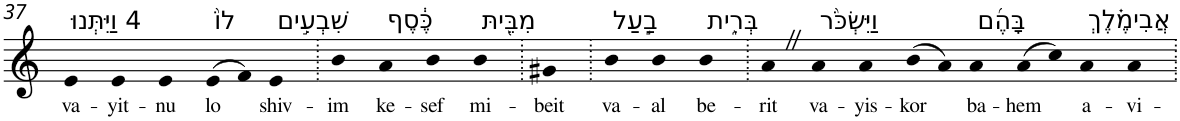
**kern	**text
*part1	*part1
*staff1	*staff1
*I"Piano	*
*I'Pno	*
!!LO:PB:g=z
*clefG2	*
*k[]	*
=37	=37
!LO:TX:a:t=4 וַיִּתְּנוּ	!
!	!LO:LY:b
4e	va-
!	!LO:LY:b
4e	-yit-
!	!LO:LY:b
4e	-nu
!LO:TX:a:t=לוֹ֙	!
!	!LO:LY:b
(>8e	lo
8f)	.
!LO:TX:a:t=שִׁבְעִ֣ים	!
!	!LO:LY:b
4e	shiv-
=38.	=38.
!	!LO:LY:b
4b	-im
!LO:TX:a:t=כֶּ֔סֶף	!
!	!LO:LY:b
4a	ke-
!	!LO:LY:b
4b	-sef
!LO:TX:a:t=מִבֵּ֖יתּ	!
!	!LO:LY:b
4b	mi-
=39.	=39.
!	!LO:LY:b
4g#X	-beit
=40.	=40.
!LO:TX:a:t=בַ֣עַל	!
!	!LO:LY:b
4b	va-
!	!LO:LY:b
4b	-al
!LO:TX:a:t=בְּרִ֑ית	!
!	!LO:LY:b
4b	be-
=41.	=41.
!	!LO:LY:b
4aZ	-rit
!LO:TX:a:t=וַיִּשְׂכֹּ֨ר	!
!	!LO:LY:b
4a	va-
!	!LO:LY:b
4a	-yis-
!	!LO:LY:b
(>8b	-kor
8a)	.
!LO:TX:a:t=בָּהֶ֜ם	!
!	!LO:LY:b
4a	ba-
!	!LO:LY:b
(>8a	-hem
8cc)	.
!LO:TX:a:t=אֲבִימֶ֗לֶךְ	!
!	!LO:LY:b
4a	a-
!	!LO:LY:b
4a	-vi-
=.	=.
*-	*-
